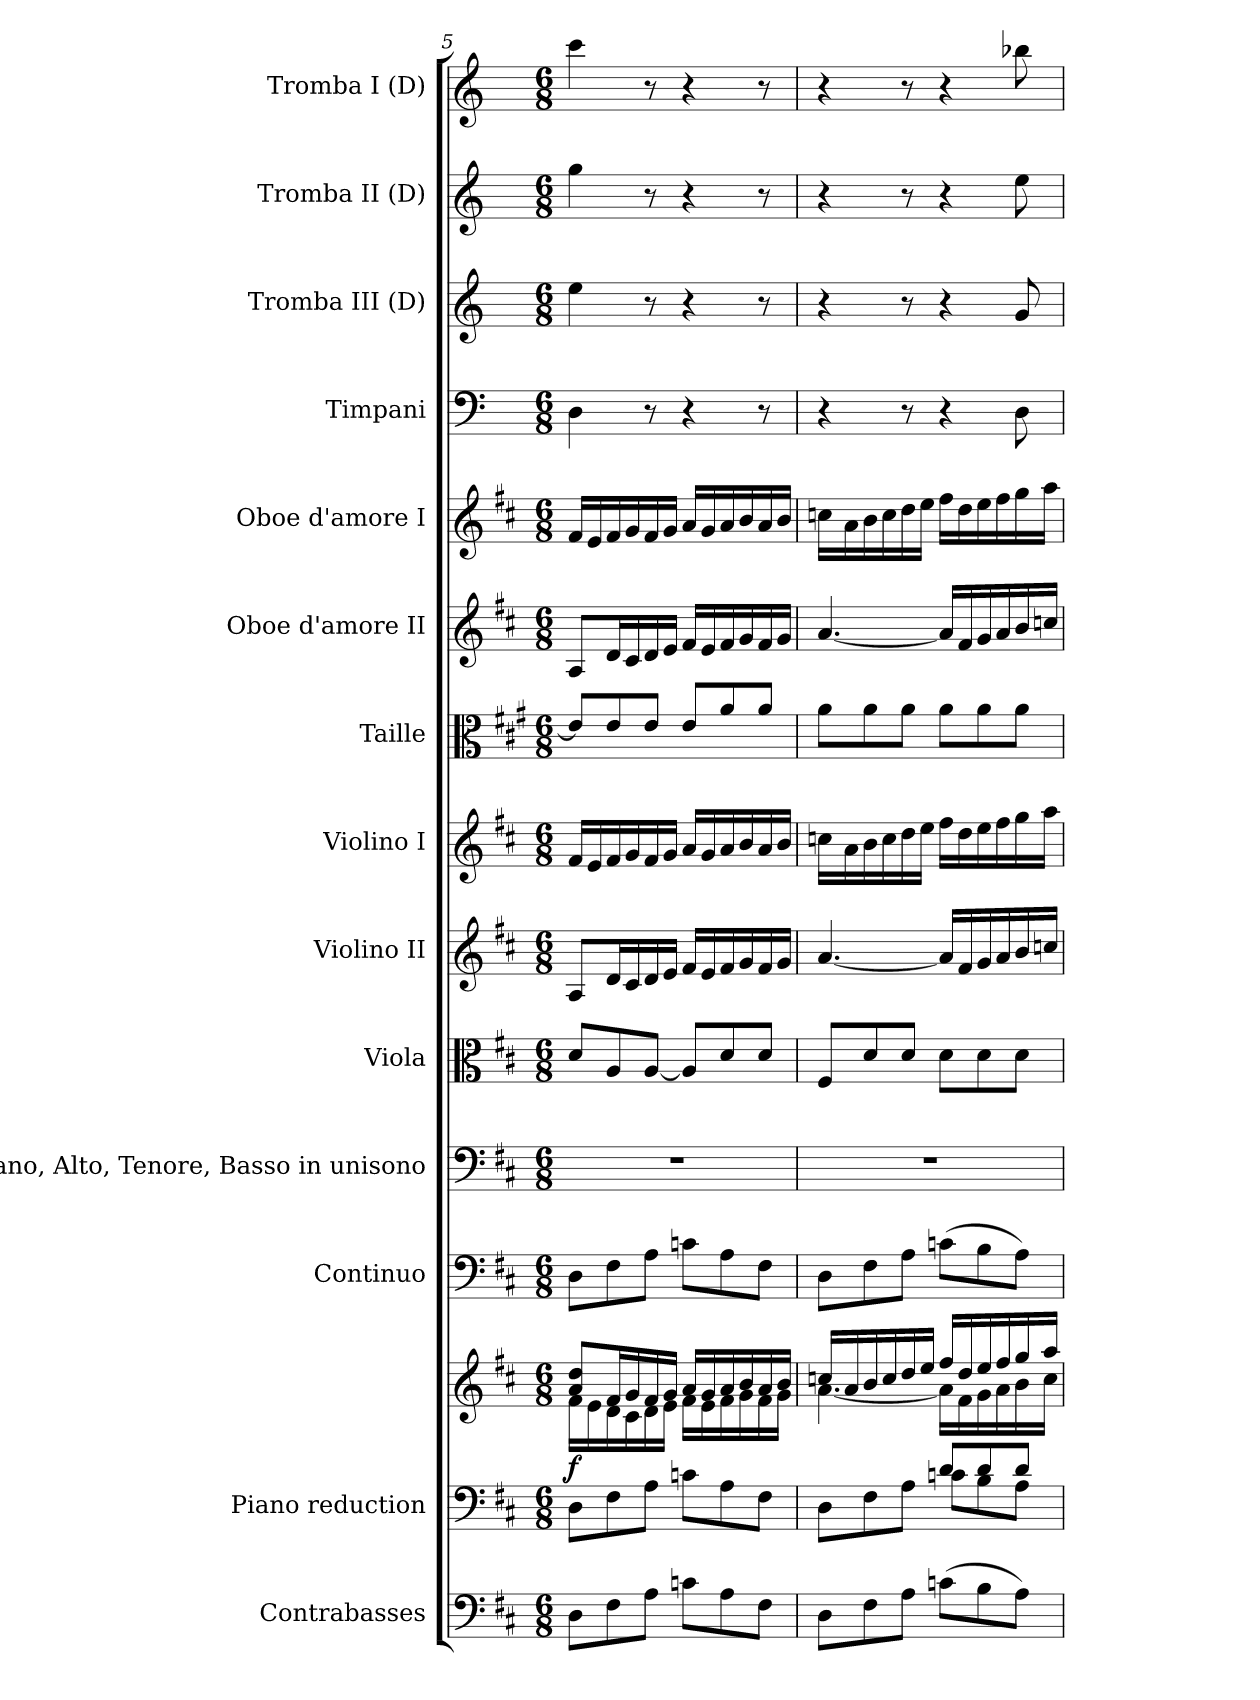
**kern	**kern	**kern	**dynam	**kern	**kern	**kern	**kern	**kern	**kern	**kern	**kern	**kern	**kern	**kern	**kern
*part14	*part13	*part13	*part13	*part12	*part11	*part10	*part9	*part8	*part7	*part6	*part5	*part4	*part3	*part2	*part1
*staff15	*staff14	*staff13	*staff13/14	*staff12	*staff11	*staff10	*staff9	*staff8	*staff7	*staff6	*staff5	*staff4	*staff3	*staff2	*staff1
*I"Contrabasses	*I"Piano reduction	*	*	*I"Continuo	*I"Soprano, Alto, Tenore, Basso in unisono	*I"Viola	*I"Violino II	*I"Violino I	*I"Taille	*I"Oboe d'amore II	*I"Oboe d'amore I	*I"Timpani	*I"Tromba III (D)	*I"Tromba II (D)	*I"Tromba I (D)
*I'Cbs.	*I'Pno	*	*	*	*	*	*	*	*	*I'Ob	*I'Ob	*I'Timp	*	*	*
!!LO:PB:g=z
*clefF4	*clefF4	*clefG2	*	*clefF4	*clefF4	*clefC3	*clefG2	*clefG2	*clefC3	*clefG2	*clefG2	*clefF4	*clefG2	*clefG2	*clefG2
*ITrd7c12	*	*	*	*	*	*	*	*	*ITrd4c7	*	*	*	*ITrd-1c-2	*ITrd-1c-2	*ITrd-1c-2
*k[f#c#]	*k[f#c#]	*k[f#c#]	*	*k[f#c#]	*k[f#c#]	*k[f#c#]	*k[f#c#]	*k[f#c#]	*k[f#c#]	*k[f#c#]	*k[f#c#]	*k[]	*k[f#c#]	*k[f#c#]	*k[f#c#]
*M6/8	*M6/8	*M6/8	*	*M6/8	*M6/8	*M6/8	*M6/8	*M6/8	*M6/8	*M6/8	*M6/8	*M6/8	*M6/8	*M6/8	*M6/8
=5	=5	=5	=5	=5	=5	=5	=5	=5	=5	=5	=5	=5	=5	=5	=5
*	*	*^	*	*	*	*	*	*	*	*	*	*	*	*	*
!	!	!	!	!LO:DY:b	!	!	!	!	!	!	!	!	!	!	!	!
8DD\L	8D\L	8a/ 8dd/L	16f#\LL	f	8D\L	2.r	8d/L	8A/L	16f#/LL	8A/L]	8A/L	16f#/LL	4D\	4ff#\	4aa\	4ddd\
.	.	.	16e\	.	.	.	.	.	16e/	.	.	16e/	.	.	.	.
8FF#\	8F#\	16f#/L	16d\	.	8F#\	.	8A/	16d/L	16f#/	8A/	16d/L	16f#/	.	.	.	.
.	.	16g/	16c#\	.	.	.	.	16c#/	16g/	.	16c#/	16g/	.	.	.	.
8AA\J	8A\J	16f#/	16d\	.	8A\J	.	[8A/J	16d/	16f#/	8A/J	16d/	16f#/	8r	8r	8r	8r
.	.	16g/JJ	16e\JJ	.	.	.	.	16e/JJ	16g/JJ	.	16e/JJ	16g/JJ	.	.	.	.
8Cn\L	8cn\L	16a/LL	16f#\LL	.	8cn\L	.	8A/L]	16f#/LL	16a/LL	8A/L	16f#/LL	16a/LL	4r	4r	4r	4r
.	.	16g/	16e\	.	.	.	.	16e/	16g/	.	16e/	16g/	.	.	.	.
8AA\	8A\	16a/	16f#\	.	8A\	.	8d/	16f#/	16a/	8d/	16f#/	16a/	.	.	.	.
.	.	16b/	16g\	.	.	.	.	16g/	16b/	.	16g/	16b/	.	.	.	.
8FF#\J	8F#\J	16a/	16f#\	.	8F#\J	.	8d/J	16f#/	16a/	8d/J	16f#/	16a/	8r	8r	8r	8r
.	.	16b/JJ	16g\JJ	.	.	.	.	16g/JJ	16b/JJ	.	16g/JJ	16b/JJ	.	.	.	.
=6	=6	=6	=6	=6	=6	=6	=6	=6	=6	=6	=6	=6	=6	=6	=6	=6
*	*^	*	*	*	*	*	*	*	*	*	*	*	*	*	*	*
8DD\L	4.ryy	8D\L	16ccn/LL	[4.a\	.	8D\L	2.r	8F#/L	[4.a/	16ccn\LL	8d\L	[4.a/	16ccn\LL	4r	4r	4r	4r
.	.	.	16a/	.	.	.	.	.	.	16a\	.	.	16a\	.	.	.	.
8FF#\	.	8F#\	16b/	.	.	8F#\	.	8d/	.	16b\	8d\	.	16b\	.	.	.	.
.	.	.	16cc/	.	.	.	.	.	.	16cc\	.	.	16cc\	.	.	.	.
8AA\J	.	8A\J	16dd/	.	.	8A\J	.	8d/J	.	16dd\	8d\J	.	16dd\	8r	8r	8r	8r
.	.	.	16ee/JJ	.	.	.	.	.	.	16ee\JJ	.	.	16ee\JJ	.	.	.	.
(8Cn\L	8d/L	8cn\L	16ff#/LL	16a\LL]	.	(8cn\L	.	8d\L	16a/LL]	16ff#\LL	8d\L	16a/LL]	16ff#\LL	4r	4r	4r	4r
.	.	.	16dd/	16f#\	.	.	.	.	16f#/	16dd\	.	16f#/	16dd\	.	.	.	.
8BB\	8d/	8B\	16ee/	16g\	.	8B\	.	8d\	16g/	16ee\	8d\	16g/	16ee\	.	.	.	.
.	.	.	16ff#/	16a\	.	.	.	.	16a/	16ff#\	.	16a/	16ff#\	.	.	.	.
8AA\J)	8d/J	8A\J	16gg/	16b\	.	8A\J)	.	8d\J	16b/	16gg\	8d\J	16b/	16gg\	8D\	8a/	8ff#\	8cccn\
.	.	.	16aa/JJ	16cc\JJ	.	.	.	.	16ccn/JJ	16aa\JJ	.	16ccn/JJ	16aa\JJ	.	.	.	.
*	*v	*v	*	*	*	*	*	*	*	*	*	*	*	*	*	*	*
*	*	*v	*v	*	*	*	*	*	*	*	*	*	*	*	*	*
=	=	=	=	=	=	=	=	=	=	=	=	=	=	=	=
*-	*-	*-	*-	*-	*-	*-	*-	*-	*-	*-	*-	*-	*-	*-	*-
